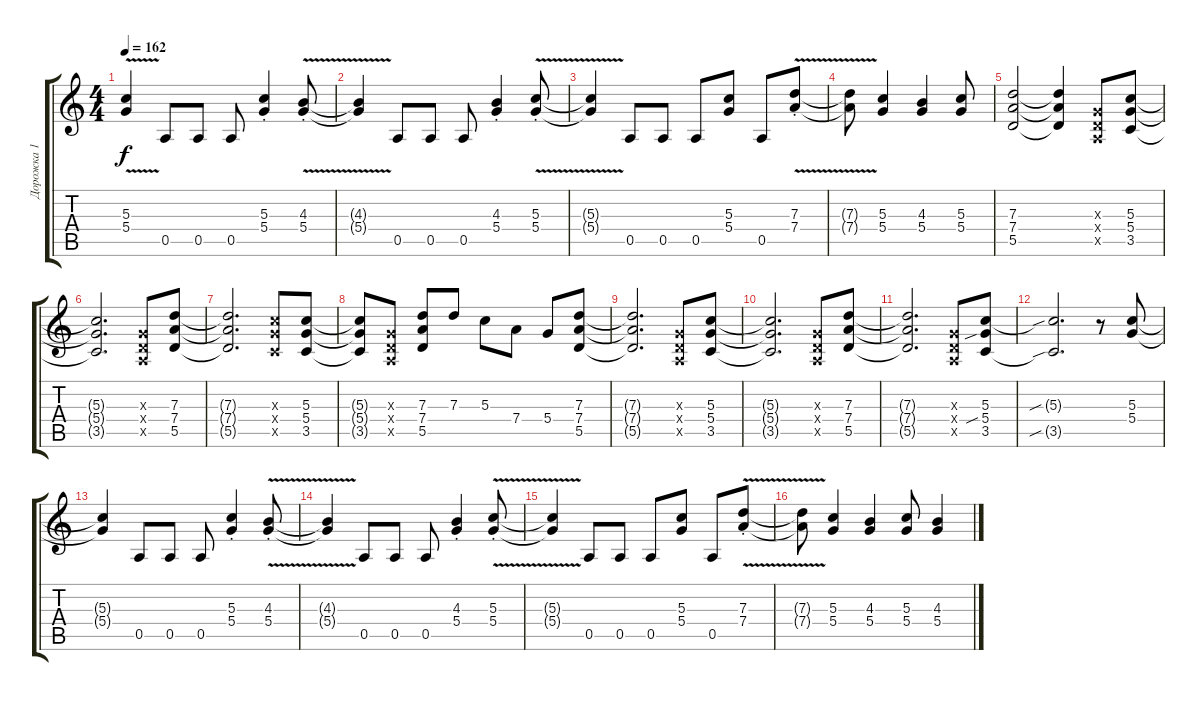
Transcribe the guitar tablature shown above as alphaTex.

\track ("Дорожка 1" "Дорожка 1") {instrument distortionguitar}
\staff {score tabs}
\tuning (E4 B3 G3 D3 A2 E2) {hide}
\ts (4 4)
\tempo 162
\clef g2
\ks c
(5.3 5.4{v}).4{dy f} 0.5.8 0.5.8 0.5.8 (5.3 5.4{st}).4 (4.3{st} 5.4{v st}).8 |
(4.3{t} 5.4{t}).4 0.5.8 0.5.8 0.5.8 (4.3 5.4{st}).4 (5.3{v st} 5.4{st}).8 |
(5.3{t} 5.4{t}).4 0.5.8 0.5.8 0.5.8 (5.3 5.4).8 0.5.8 (7.3 7.4{v st}).8 |
(7.3{t} 7.4{t}).8 (5.3 5.4).4 (4.3 5.4).4 (5.3 5.4).8 |
(7.3 7.4 5.5).2 (7.3{t} 7.4{t} 5.5{t}).4 (0.3{x} 0.4{x} 0.5{x}).8 (5.3 5.4 3.5).8 |
(5.3{t} 5.4{t} 3.5{t}).2{d} (0.3{x} 0.4{x} 0.5{x}).8 (7.3 7.4 5.5).8 |
(7.3{t} 7.4{t} 5.5{t}).2{d} (5.3{x} 5.4{x} 3.5{x}).8 (5.3 5.4 3.5).8 |
(5.3{t} 5.4{t} 3.5{t}).8 (0.3{x} 0.4{x} 0.5{x}).8 (7.3 7.4 5.5).8 7.3.8 5.3.8 7.4.8 5.4.8 (7.3 7.4 5.5).8 |
(7.3{t} 7.4{t} 5.5{t}).2{d} (0.3{x} 0.4{x} 0.5{x}).8 (5.3 5.4 3.5).8 |
(5.3{t} 5.4{t} 3.5{t}).2{d} (0.3{x} 0.4{x} 0.5{x}).8 (7.3 7.4 5.5).8 |
(7.3{t} 7.4{t} 5.5{t}).2{d} (0.3{x} 0.4{x} 0.5{x}).8 (5.3 5.4{sib} 3.5).8 |
(5.3{sib t} 3.5{sib t}).2{d} r.8 (5.3 5.4).8 |
(5.3{t} 5.4{t}).4 0.5.8 0.5.8 0.5.8 (5.3 5.4{st}).4 (4.3{st} 5.4{v st}).8 |
(4.3{t} 5.4{t}).4 0.5.8 0.5.8 0.5.8 (4.3 5.4{st}).4 (5.3{v st} 5.4{st}).8 |
(5.3{t} 5.4{t}).4 0.5.8 0.5.8 0.5.8 (5.3 5.4).8 0.5.8 (7.3 7.4{v st}).8 |
(7.3{t} 7.4{t}).8 (5.3 5.4).4 (4.3 5.4).4 (5.3 5.4).8 (4.3 5.4).4
